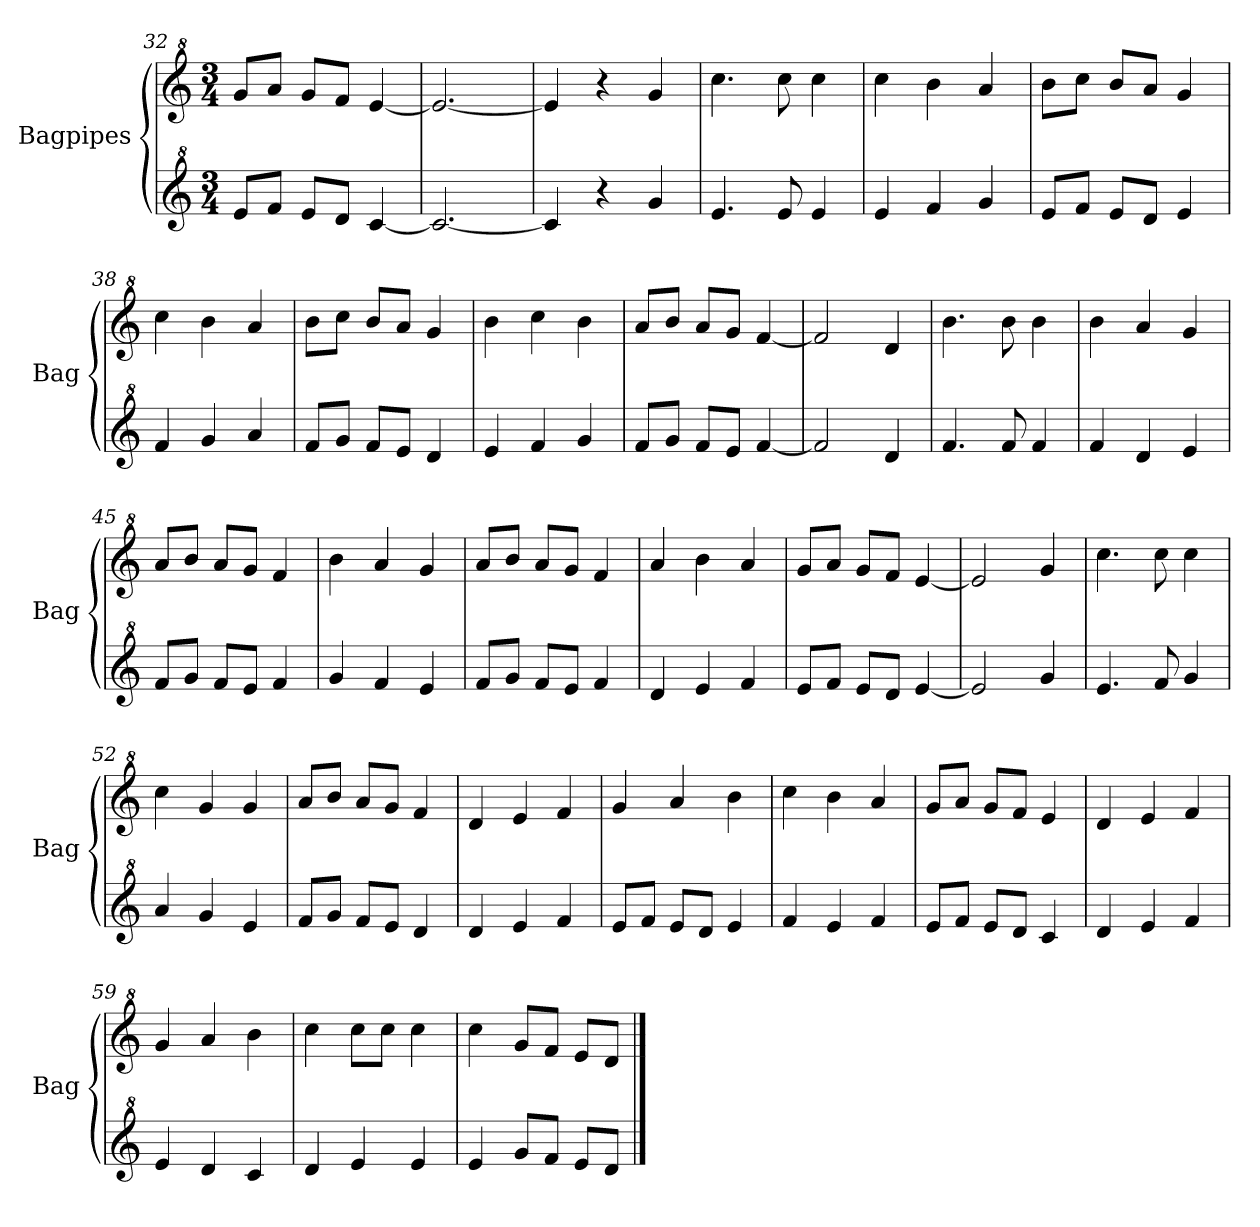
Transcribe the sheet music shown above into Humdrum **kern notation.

**kern	**kern
*part2	*part1
*staff2	*staff1
*I"Bagpipes	*I"Bagpipes
*I'Bag	*I'Bag
!!LO:LB:g=z
*clefG^2	*clefG^2
*k[]	*k[]
*C:	*C:
*M3/4	*M3/4
=32	=32
8ee/L	8gg/L
8ff/J	8aa/J
8ee/L	8gg/L
8dd/J	8ff/J
[4cc/	[4ee/
=33	=33
2.cc/_	2.ee/_
=34	=34
4cc/]	4ee/]
4r	4r
4gg/	4gg/
=35	=35
4.ee/	4.ccc\
8ee/	8ccc\
4ee/	4ccc\
=36	=36
4ee/	4ccc\
4ff/	4bb\
4gg/	4aa/
=37	=37
8ee/L	8bb\L
8ff/J	8ccc\J
8ee/L	8bb/L
8dd/J	8aa/J
4ee/	4gg/
=38	=38
4ff/	4ccc\
4gg/	4bb\
4aa/	4aa/
=39	=39
8ff/L	8bb\L
8gg/J	8ccc\J
8ff/L	8bb/L
8ee/J	8aa/J
4dd/	4gg/
=40	=40
4ee/	4bb\
4ff/	4ccc\
4gg/	4bb\
=41	=41
8ff/L	8aa/L
8gg/J	8bb/J
8ff/L	8aa/L
8ee/J	8gg/J
[4ff/	[4ff/
=42	=42
2ff/]	2ff/]
4dd/	4dd/
!!LO:LB:g=z
=43	=43
4.ff/	4.bb\
8ff/	8bb\
4ff/	4bb\
=44	=44
4ff/	4bb\
4dd/	4aa/
4ee/	4gg/
=45	=45
8ff/L	8aa/L
8gg/J	8bb/J
8ff/L	8aa/L
8ee/J	8gg/J
4ff/	4ff/
=46	=46
4gg/	4bb\
4ff/	4aa/
4ee/	4gg/
=47	=47
8ff/L	8aa/L
8gg/J	8bb/J
8ff/L	8aa/L
8ee/J	8gg/J
4ff/	4ff/
=48	=48
4dd/	4aa/
4ee/	4bb\
4ff/	4aa/
=49	=49
8ee/L	8gg/L
8ff/J	8aa/J
8ee/L	8gg/L
8dd/J	8ff/J
[4ee/	[4ee/
=50	=50
2ee/]	2ee/]
4gg/	4gg/
=51	=51
4.ee/	4.ccc\
8ff/	8ccc\
4gg/	4ccc\
=52	=52
4aa/	4ccc\
4gg/	4gg/
4ee/	4gg/
=53	=53
8ff/L	8aa/L
8gg/J	8bb/J
8ff/L	8aa/L
8ee/J	8gg/J
4dd/	4ff/
!!LO:LB:g=z
=54	=54
4dd/	4dd/
4ee/	4ee/
4ff/	4ff/
=55	=55
8ee/L	4gg/
8ff/J	.
8ee/L	4aa/
8dd/J	.
4ee/	4bb\
=56	=56
4ff/	4ccc\
4ee/	4bb\
4ff/	4aa/
=57	=57
8ee/L	8gg/L
8ff/J	8aa/J
8ee/L	8gg/L
8dd/J	8ff/J
4cc/	4ee/
=58	=58
4dd/	4dd/
4ee/	4ee/
4ff/	4ff/
=59	=59
4ee/	4gg/
4dd/	4aa/
4cc/	4bb\
=60	=60
4dd/	4ccc\
4ee/	8ccc\L
.	8ccc\J
4ee/	4ccc\
=61	=61
4ee/	4ccc\
8gg/L	8gg/L
8ff/J	8ff/J
8ee/L	8ee/L
8dd/J	8dd/J
==	==
*-	*-
